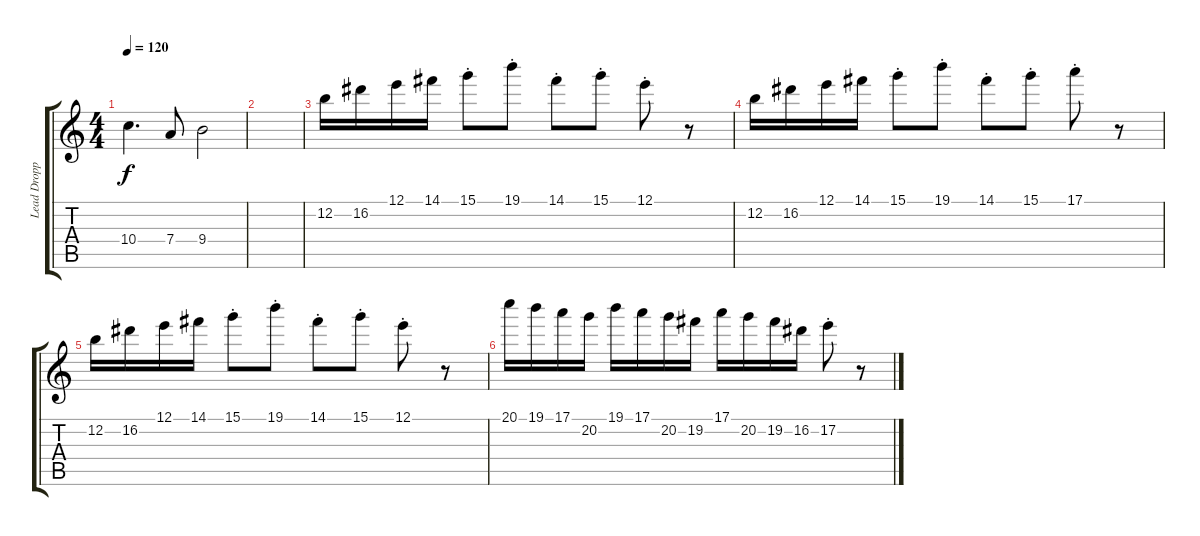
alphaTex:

\track ("Lead Dropped D " "Lead Dropp") {instrument distortionguitar}
\staff {score tabs}
\tuning (E4 B3 G3 D3 A2 D2) {hide}
\ts (4 4)
\tempo 120
\clef g2
\ks c
10.4.4{d dy f} 7.4.8 9.4.2 |
|
12.2.16 16.2.16 12.1.16 14.1.16 15.1{st}.8 19.1{st}.8 14.1{st}.8 15.1{st}.8 12.1{st}.8 r.8 |
12.2.16 16.2.16 12.1.16 14.1.16 15.1{st}.8 19.1{st}.8 14.1{st}.8 15.1{st}.8 17.1{st}.8 r.8 |
12.2.16 16.2.16 12.1.16 14.1.16 15.1{st}.8 19.1{st}.8 14.1{st}.8 15.1{st}.8 12.1{st}.8 r.8 |
20.1.16 19.1.16 17.1.16 20.2.16 19.1.16 17.1.16 20.2.16 19.2.16 17.1.16 20.2.16 19.2.16 16.2.16 17.2{st}.8 r.8
